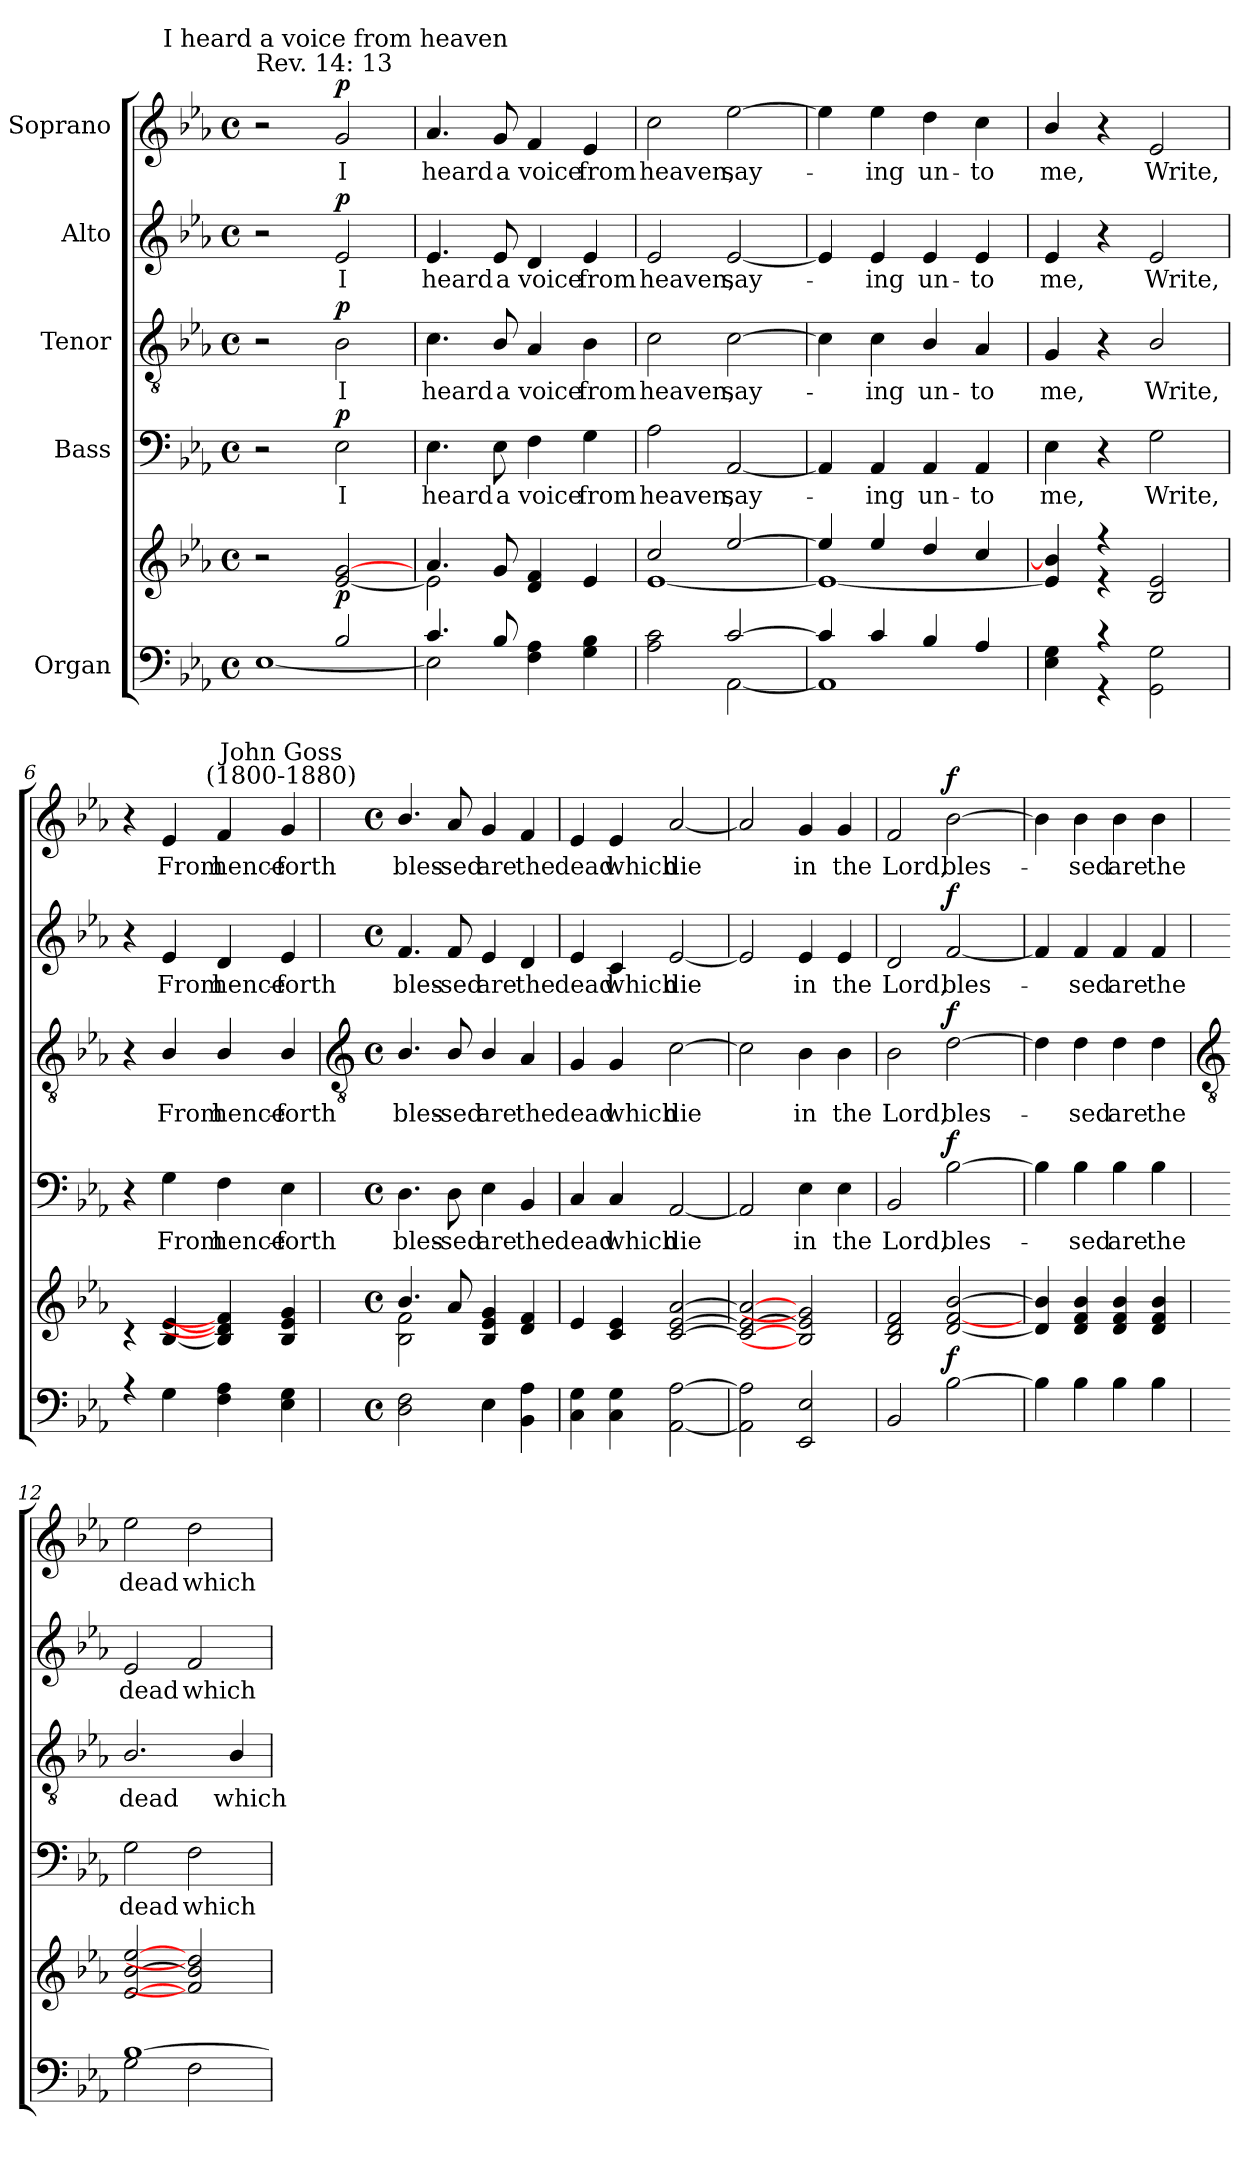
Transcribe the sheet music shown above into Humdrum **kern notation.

**kern	**kern	**dynam	**kern	**text	**dynam	**kern	**text	**dynam	**kern	**text	**dynam	**kern	**text	**dynam
*part5	*part5	*part5	*part4	*part4	*part4	*part3	*part3	*part3	*part2	*part2	*part2	*part1	*part1	*part1
*staff6	*staff5	*staff5/6	*staff4	*staff4	*staff4	*staff3	*staff3	*staff3	*staff2	*staff2	*staff2	*staff1	*staff1	*staff1
*I"Organ	*	*	*I"Bass	*	*	*I"Tenor	*	*	*I"Alto	*	*	*I"Soprano	*	*
*clefF4	*clefG2	*	*clefF4	*	*	*clefGv2	*	*	*clefG2	*	*	*clefG2	*	*
*k[b-e-a-]	*k[b-e-a-]	*	*k[b-e-a-]	*	*	*k[b-e-a-]	*	*	*k[b-e-a-]	*	*	*k[b-e-a-]	*	*
*E-:	*E-:	*	*E-:	*	*	*E-:	*	*	*E-:	*	*	*E-:	*	*
*M4/4	*M4/4	*	*M4/4	*	*	*M4/4	*	*	*M4/4	*	*	*M4/4	*	*
*met(c)	*met(c)	*	*met(c)	*	*	*met(c)	*	*	*met(c)	*	*	*met(c)	*	*
=1	=1	=1	=1	=1	=1	=1	=1	=1	=1	=1	=1	=1	=1	=1
*^	*^	*	*	*	*	*	*	*	*	*	*	*	*	*
!	!	!	!	!	!	!	!	!	!	!	!	!	!	!LO:TX:a:t=Rev. 14&colon; 13	!	!
2ryy	[1E-\	2r	2ryy	.	2r	.	.	2r	.	.	2r	.	.	2r	.	.
!	!	!	!	!	!	!	!	!	!	!	!	!	!	!LO:TX:a:cj:t=I heard a voice from heaven	!	!
!	!	!	!	!LO:DY:b	!	!LO:LY:b	!LO:DY:b	!	!LO:LY:b	!LO:DY:b	!	!LO:LY:b	!LO:DY:b	!	!LO:LY:b	!LO:DY:b
2B-/	.	2ryy	[2e-/ [2g/	p	2E-	I	p	2B-	I	p	2e-	I	p	2g	I	p
=2	=2	=2	=2	=2	=2	=2	=2	=2	=2	=2	=2	=2	=2	=2	=2	=2
!	!	!	!	!	!	!LO:LY:b	!	!	!LO:LY:b	!	!	!LO:LY:b	!	!	!LO:LY:b	!
4.c/	2E-\]	4.a-/	2e-\]	.	4.E-	heard	.	4.c	heard	.	4.e-	heard	.	4.a-	heard	.
!	!	!	!	!	!	!LO:LY:b	!	!	!LO:LY:b	!	!	!LO:LY:b	!	!	!LO:LY:b	!
8B-/	.	8g/	.	.	8E-	a	.	8B-/	a	.	8e-	a	.	8g	a	.
!	!	!	!	!	!	!LO:LY:b	!	!	!LO:LY:b	!	!	!LO:LY:b	!	!	!LO:LY:b	!
2ryy	4F\ 4A-\	2ryy	4d/ 4f/	.	4F	voice	.	4A-	voice	.	4d	voice	.	4f	voice	.
!	!	!	!	!	!	!LO:LY:b	!	!	!LO:LY:b	!	!	!LO:LY:b	!	!	!LO:LY:b	!
.	4G\ 4B-\	.	4e-/	.	4G	from	.	4B-	from	.	4e-	from	.	4e-	from	.
=3	=3	=3	=3	=3	=3	=3	=3	=3	=3	=3	=3	=3	=3	=3	=3	=3
!	!	!	!	!	!	!LO:LY:b	!	!	!LO:LY:b	!	!	!LO:LY:b	!	!	!LO:LY:b	!
2ryy	2A-\ 2c\	2cc/	[1e-\	.	2A-	heaven,	.	2c	heaven,	.	2e-	heaven,	.	2cc	heaven,	.
!	!	!	!	!	!	!LO:LY:b	!	!	!LO:LY:b	!	!	!LO:LY:b	!	!	!LO:LY:b	!
[2c/	[2AA-\	[2ee-/	.	.	[2AA-	say-	.	[2c	say-	.	[2e-	say-	.	[2ee-	say-	.
=4	=4	=4	=4	=4	=4	=4	=4	=4	=4	=4	=4	=4	=4	=4	=4	=4
4c/]	1AA-\]	4ee-/]	1e-\_	.	4AA-]	.	.	4c]	.	.	4e-]	.	.	4ee-]	.	.
!	!	!	!	!	!	!LO:LY:b	!	!	!LO:LY:b	!	!	!LO:LY:b	!	!	!LO:LY:b	!
4c/	.	4ee-/	.	.	4AA-	ing	.	4c	ing	.	4e-	ing	.	4ee-	ing	.
!	!	!	!	!	!	!LO:LY:b	!	!	!LO:LY:b	!	!	!LO:LY:b	!	!	!LO:LY:b	!
4B-/	.	4dd/	.	.	4AA-	un-	.	4B-/	un-	.	4e-	un-	.	4dd	un-	.
!	!	!	!	!	!	!LO:LY:b	!	!	!LO:LY:b	!	!	!LO:LY:b	!	!	!LO:LY:b	!
4A-/	.	4cc/	.	.	4AA-	-to	.	4A-	-to	.	4e-	-to	.	4cc	-to	.
=5	=5	=5	=5	=5	=5	=5	=5	=5	=5	=5	=5	=5	=5	=5	=5	=5
!	!	!	!	!	!	!LO:LY:b	!	!	!LO:LY:b	!	!	!LO:LY:b	!	!	!LO:LY:b	!
4ryy	4E-\ 4G\	4ryy	4e-/] 4b-/]	.	4E-	me,	.	4G	me,	.	4e-	me,	.	4b-/	me,	.
4r	4r	4r	4r	.	4r	.	.	4r	.	.	4r	.	.	4r	.	.
!	!	!	!	!	!	!LO:LY:b	!	!	!LO:LY:b	!	!	!LO:LY:b	!	!	!LO:LY:b	!
2ryy	2GG\ 2G\	2ryy	2B-/ 2e-/	.	2G	Write,	.	2B-/	Write,	.	2e-	Write,	.	2e-	Write,	.
=6	=6	=6	=6	=6	=6	=6	=6	=6	=6	=6	=6	=6	=6	=6	=6	=6
4r	1ryy	1ryy	4r	.	4r	.	.	4r	.	.	4r	.	.	4r	.	.
!	!	!	!	!	!	!LO:LY:b	!	!	!LO:LY:b	!	!	!LO:LY:b	!	!	!LO:LY:b	!
4G\	.	.	[4B-/ [4e-/	.	4G	From	.	4B-/	From	.	4e-	From	.	4e-	From	.
!	!	!	!	!	!	!LO:LY:b	!	!	!LO:LY:b	!	!	!LO:LY:b	!	!	!LO:LY:b	!
4F\ 4A-\	.	.	4B-/] 4d/] 4f/]	.	4F	hence-	.	4B-/	hence-	.	4d	hence-	.	4f	hence-	.
!	!	!	!	!	!	!	!	!	!	!	!	!	!	!LO:TX:a:cj:t=John Goss\n(1800-1880)	!	!
!	!	!	!	!	!	!LO:LY:b	!	!	!LO:LY:b	!	!	!LO:LY:b	!	!	!LO:LY:b	!
4E-\ 4G\	.	.	4B-/ 4e-/ 4g/	.	4E-	-forth	.	4B-/	-forth	.	4e-	-forth	.	4g	-forth	.
*v	*v	*	*	*	*	*	*	*	*	*	*	*	*	*	*	*
!!LO:LB:g=z
=7	=7	=7	=7	=7	=7	=7	=7	=7	=7	=7	=7	=7	=7	=7	=7
*	*	*	*	*	*	*	*clefGv2	*	*	*	*	*	*	*	*
*M4/4	*M4/4	*	*	*M4/4	*	*	*M4/4	*	*	*M4/4	*	*	*M4/4	*	*
*met(c)	*met(c)	*	*	*met(c)	*	*	*met(c)	*	*	*met(c)	*	*	*met(c)	*	*
!	!	!	!	!	!LO:LY:b	!	!	!LO:LY:b	!	!	!LO:LY:b	!	!	!LO:LY:b	!
2D 2F	4.b-/	2B-\ 2f\	.	4.D	bles-	.	4.B-/	bles-	.	4.f	bles-	.	4.b-/	bles-	.
!	!	!	!	!	!LO:LY:b	!	!	!LO:LY:b	!	!	!LO:LY:b	!	!	!LO:LY:b	!
.	8a-/	.	.	8D	-sed	.	8B-/	-sed	.	8f	-sed	.	8a-	-sed	.
!	!	!	!	!	!LO:LY:b	!	!	!LO:LY:b	!	!	!LO:LY:b	!	!	!LO:LY:b	!
4E-\	4B-/ 4e-/ 4g/	2ryy	.	4E-	are	.	4B-/	are	.	4e-	are	.	4g	are	.
!	!	!	!	!	!LO:LY:b	!	!	!LO:LY:b	!	!	!LO:LY:b	!	!	!LO:LY:b	!
4BB-\ 4A-\	4d/ 4f/	.	.	4BB-	the	.	4A-	the	.	4d	the	.	4f	the	.
=8	=8	=8	=8	=8	=8	=8	=8	=8	=8	=8	=8	=8	=8	=8	=8
!	!	!	!	!	!LO:LY:b	!	!	!LO:LY:b	!	!	!LO:LY:b	!	!	!LO:LY:b	!
4C\ 4G\	4e-/	1ryy	.	4C	dead	.	4G	dead	.	4e-	dead	.	4e-	dead	.
!	!	!	!	!	!LO:LY:b	!	!	!LO:LY:b	!	!	!LO:LY:b	!	!	!LO:LY:b	!
4C\ 4G\	4c/ 4e-/	.	.	4C	which	.	4G	which	.	4c	which	.	4e-	which	.
!	!	!	!	!	!LO:LY:b	!	!	!LO:LY:b	!	!	!LO:LY:b	!	!	!LO:LY:b	!
[2AA- [2A-	[2c/ [2e-/ [2a-/	.	.	[2AA-	die	.	[2c	die	.	[2e-	die	.	[2a-	die	.
=9	=9	=9	=9	=9	=9	=9	=9	=9	=9	=9	=9	=9	=9	=9	=9
2AA-] 2A-]	2c/_ 2e-/_ 2a-/_	1ryy	.	2AA-]	.	.	2c]	.	.	2e-]	.	.	2a-]	.	.
!	!	!	!	!	!LO:LY:b	!	!	!LO:LY:b	!	!	!LO:LY:b	!	!	!LO:LY:b	!
2EE- 2E-	2B-/] 2e-/] 2g/]	.	.	4E-	in	.	4B-	in	.	4e-	in	.	4g	in	.
!	!	!	!	!	!LO:LY:b	!	!	!LO:LY:b	!	!	!LO:LY:b	!	!	!LO:LY:b	!
.	.	.	.	4E-	the	.	4B-	the	.	4e-	the	.	4g	the	.
=10	=10	=10	=10	=10	=10	=10	=10	=10	=10	=10	=10	=10	=10	=10	=10
!	!	!	!	!	!LO:LY:b	!	!	!LO:LY:b	!	!	!LO:LY:b	!	!	!LO:LY:b	!
2BB-	2B-/ 2d/ 2f/	2ryy	.	2BB-	Lord,	.	2B-	Lord,	.	2d	Lord,	.	2f	Lord,	.
!	!	!	!LO:DY:a=2	!	!LO:LY:b	!LO:DY:b	!	!LO:LY:b	!LO:DY:b	!	!LO:LY:b	!LO:DY:b	!	!LO:LY:b	!LO:DY:b
[2B-\	[2d/ [2f/ [2b-/	4ryy	f	[2B-	bles-	f	[2d	bles-	f	[2f	bles-	f	[2b-	bles-	f
.	.	4ryy	.	.	.	.	.	.	.	.	.	.	.	.	.
=11	=11	=11	=11	=11	=11	=11	=11	=11	=11	=11	=11	=11	=11	=11	=11
4B-\]	4d/] 4b-/]	4ryy	.	4B-]	.	.	4d]	.	.	4f]	.	.	4b-\]	.	.
!	!	!	!	!	!LO:LY:b	!	!	!LO:LY:b	!	!	!LO:LY:b	!	!	!LO:LY:b	!
4B-\	4d/ 4f/ 4b-/	4ryy	.	4B-	sed	.	4d	sed	.	4f	sed	.	4b-	sed	.
!	!	!	!	!	!LO:LY:b	!	!	!LO:LY:b	!	!	!LO:LY:b	!	!	!LO:LY:b	!
4B-\	4d/ 4f/ 4b-/	4ryy	.	4B-	are	.	4d	are	.	4f	are	.	4b-	are	.
!	!	!	!	!	!LO:LY:b	!	!	!LO:LY:b	!	!	!LO:LY:b	!	!	!LO:LY:b	!
4B-\	4d/ 4f/ 4b-/	4ryy	.	4B-	the	.	4d	the	.	4f	the	.	4b-	the	.
!!LO:LB:g=z
=12	=12	=12	=12	=12	=12	=12	=12	=12	=12	=12	=12	=12	=12	=12	=12
*	*	*	*	*	*	*	*clefGv2	*	*	*	*	*	*	*	*
*^	*	*	*	*	*	*	*	*	*	*	*	*	*	*	*
!	!	!	!	!	!	!LO:LY:b	!	!	!LO:LY:b	!	!	!LO:LY:b	!	!	!LO:LY:b	!
[1B-	2G\	[2e-/ [2b-/ [2ee-/	1ryy	.	2G	dead	.	2.B-/	dead	.	2e-	dead	.	2ee-	dead	.
!	!	!	!	!	!	!LO:LY:b	!	!	!	!	!	!LO:LY:b	!	!	!LO:LY:b	!
.	2F\	2f/] 2b-/] 2dd/]	.	.	2F	which	.	.	.	.	2f	which	.	2dd	which	.
!	!	!	!	!	!	!	!	!	!LO:LY:b	!	!	!	!	!	!	!
.	.	.	.	.	.	.	.	4B-/	which	.	.	.	.	.	.	.
*v	*v	*	*	*	*	*	*	*	*	*	*	*	*	*	*	*
*	*v	*v	*	*	*	*	*	*	*	*	*	*	*	*	*
=	=	=	=	=	=	=	=	=	=	=	=	=	=	=
*-	*-	*-	*-	*-	*-	*-	*-	*-	*-	*-	*-	*-	*-	*-
